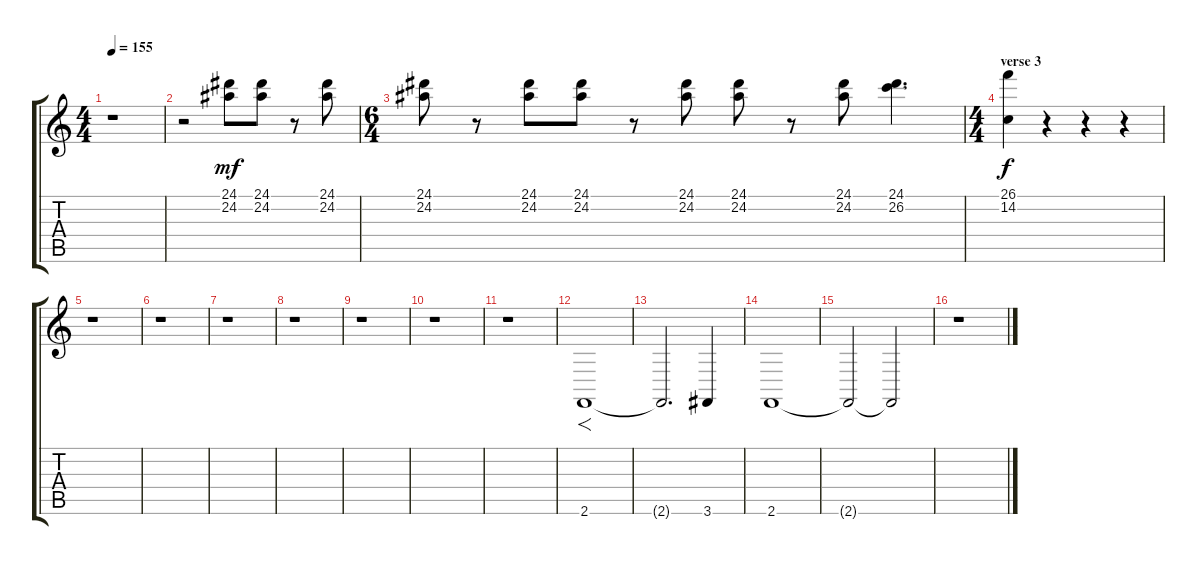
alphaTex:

\track "" {instrument lead8bassandlead}
\staff {score tabs}
\tuning (Eb4 Bb3 Gb3 Db3 Ab2 Eb2) {hide}
\ts (4 4)
\tempo 155
\clef g2
\ks c
r.1{dy f} |
r.2 (24.1 24.2).8{dy mf volume 14 instrument orchestrahit} (24.1 24.2).8 r.8 (24.1 24.2).8 |
\ts (6 4)
(24.1 24.2).8 r.8 (24.1 24.2).8 (24.1 24.2).8 r.8 (24.1 24.2).8 (24.1 24.2).8 r.8 (24.1 24.2).8 (24.1 26.2).4{d} |
\ts (4 4)
\section ("" "verse 3")
(26.1 14.2).4{dy f} r.4 r.4 r.4 |
r.1 |
r.1 |
r.1 |
r.1 |
r.1 |
r.1 |
r.1 |
\section ("" "")
2.6.1{f volume 14 instrument lead8bassandlead} |
2.6{t}.2{d} 3.6.4 |
2.6.1 |
2.6{t}.2{volume 11} 2.6{t}.2{volume 8} |
r.1{volume 14}
